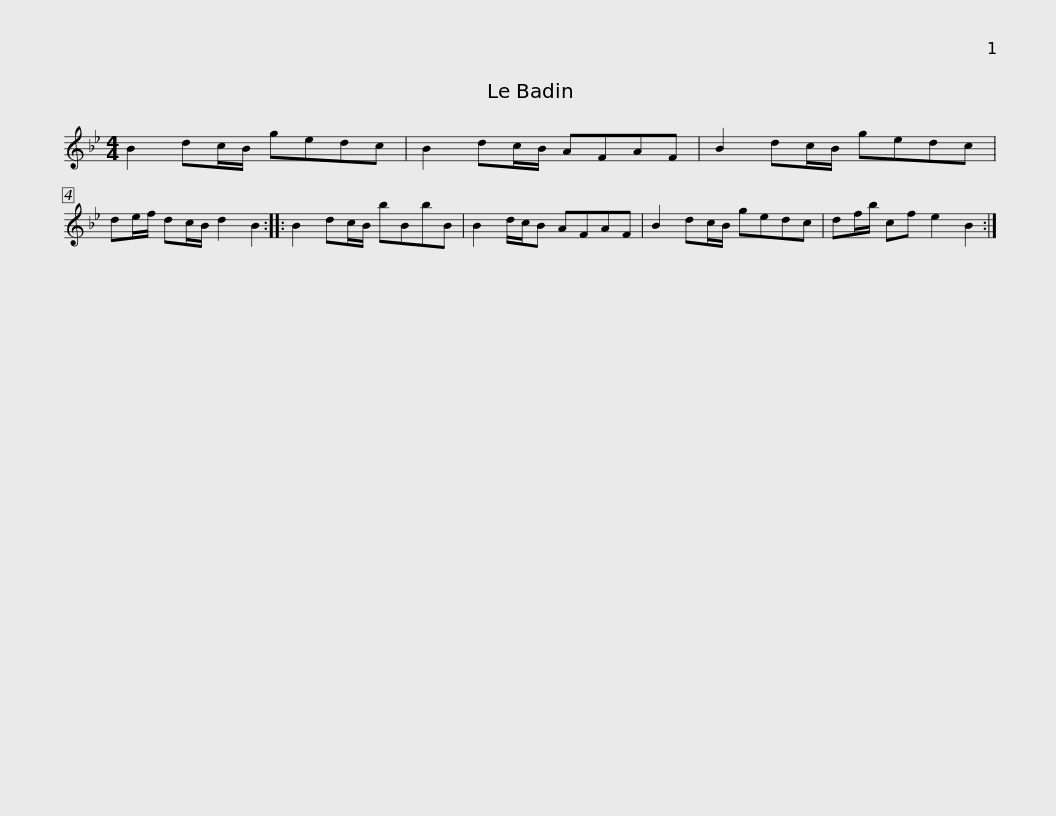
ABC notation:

X:1
L:1/8
M:4/4
I:linebreak $
K:Bb
V:1 treble
V:1
 B2 dc/B/ gedc | B2 dc/B/ AFAF | B2 dc/B/ gedc | de/f/ dc/B/ d2 B2 :: B2 dc/B/ bBbB |$ %5
 B2 d/c/B AFAF | B2 dc/B/ gedc | df/b/ cf e2 B2 :| %8
